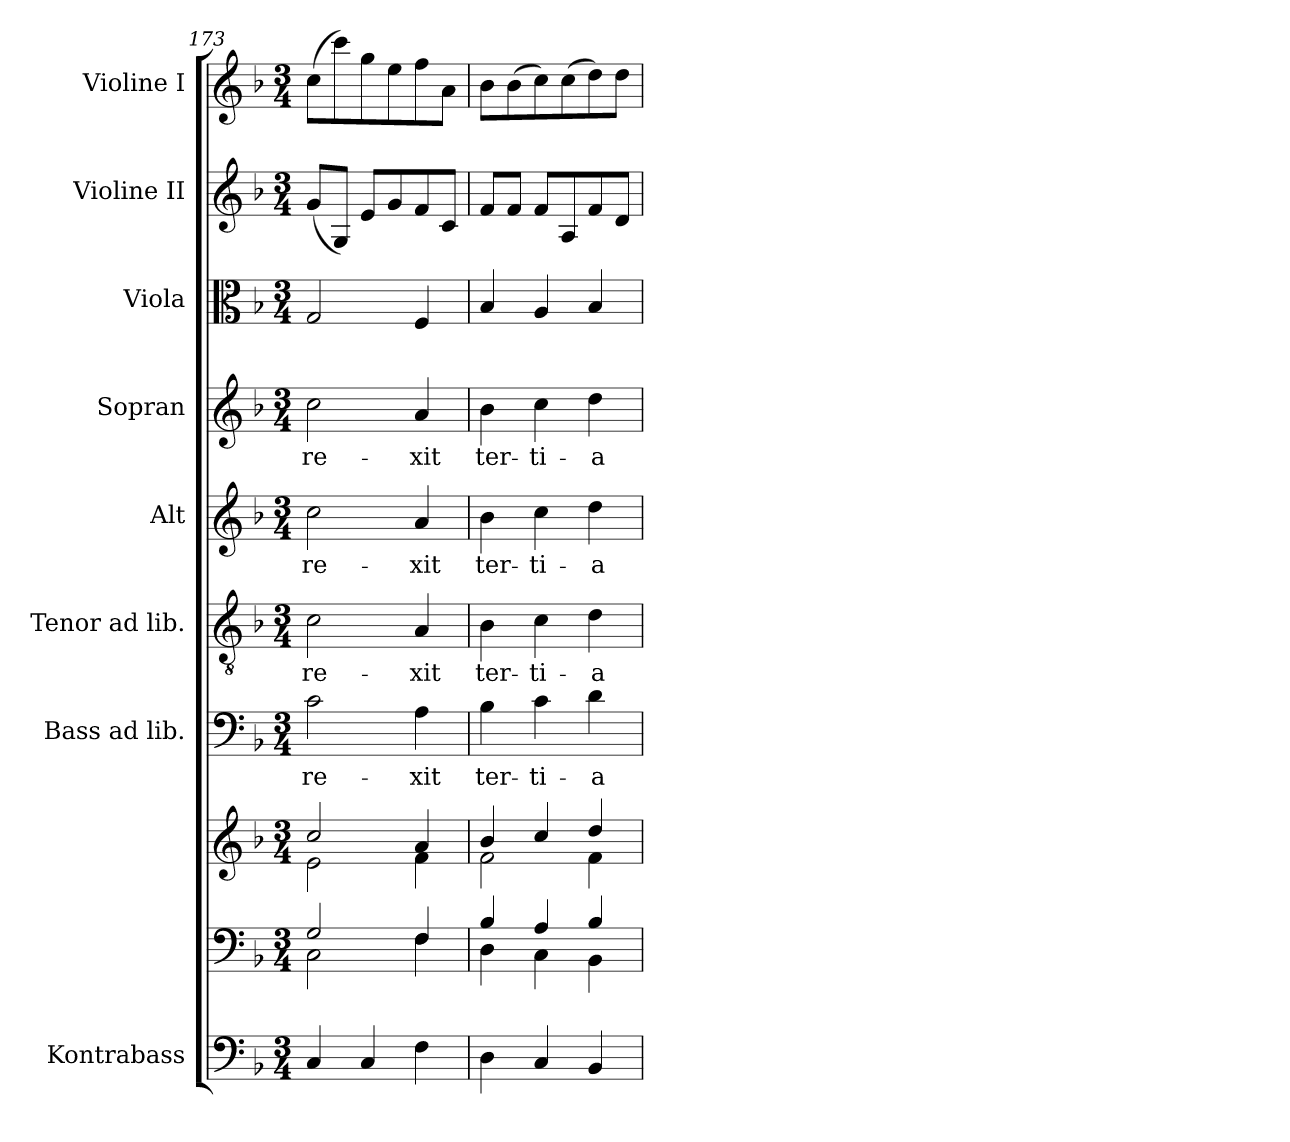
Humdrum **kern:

**kern	**kern	**kern	**kern	**text	**kern	**text	**kern	**text	**kern	**text	**kern	**kern	**kern
*part9	*part8	*part8	*part7	*part7	*part6	*part6	*part5	*part5	*part4	*part4	*part3	*part2	*part1
*staff10	*staff9	*staff8	*staff7	*staff7	*staff6	*staff6	*staff5	*staff5	*staff4	*staff4	*staff3	*staff2	*staff1
*I"Kontrabass	*	*	*I"Bass ad lib.	*	*I"Tenor ad lib.	*	*I"Alt	*	*I"Sopran	*	*I"Viola	*I"Violine II	*I"Violine I
*I'Kb.	*	*	*I'B.	*	*I'T.	*	*I'A.	*	*I'S.	*	*I'Vla.	*I'Vl. II	*I'Vl. I
*clefF4	*clefF4	*clefG2	*clefF4	*	*clefGv2	*	*clefG2	*	*clefG2	*	*clefC3	*clefG2	*clefG2
*ITrd7c12	*	*	*	*	*	*	*	*	*	*	*	*	*
*k[b-]	*k[b-]	*k[b-]	*k[b-]	*	*k[b-]	*	*k[b-]	*	*k[b-]	*	*k[b-]	*k[b-]	*k[b-]
*F:	*F:	*F:	*F:	*	*F:	*	*F:	*	*F:	*	*F:	*F:	*F:
*M3/4	*M3/4	*M3/4	*M3/4	*	*M3/4	*	*M3/4	*	*M3/4	*	*M3/4	*M3/4	*M3/4
=173	=173	=173	=173	=173	=173	=173	=173	=173	=173	=173	=173	=173	=173
*	*^	*^	*	*	*	*	*	*	*	*	*	*	*
!	!	!	!	!	!	!LO:LY:b	!	!LO:LY:b	!	!LO:LY:b	!	!LO:LY:b	!	!	!
4CC/	2G/	2C\	2cc/	2e\	2c\	-re-	2c\	-re-	2cc\	-re-	2cc\	-re-	2G/	(<8g/L	(>8cc\L
.	.	.	.	.	.	.	.	.	.	.	.	.	.	8G/J)	8ccc\)
4CC/	.	.	.	.	.	.	.	.	.	.	.	.	.	8e/L	8gg\
.	.	.	.	.	.	.	.	.	.	.	.	.	.	8g/	8ee\
!	!	!	!	!	!	!LO:LY:b	!	!LO:LY:b	!	!LO:LY:b	!	!LO:LY:b	!	!	!
4FF\	4F/	4F\	4a/	4f\	4A\	-xit	4A/	-xit	4a/	-xit	4a/	-xit	4F/	8f/	8ff\
.	.	.	.	.	.	.	.	.	.	.	.	.	.	8c/J	8a\J
!!LO:PB:g=z
=174	=174	=174	=174	=174	=174	=174	=174	=174	=174	=174	=174	=174	=174	=174	=174
!	!	!	!	!	!	!LO:LY:b	!	!LO:LY:b	!	!LO:LY:b	!	!LO:LY:b	!	!	!
4DD\	4B-/	4D\	4b-/	2f\	4B-\	ter-	4B-\	ter-	4b-\	ter-	4b-\	ter-	4B-/	8f/L	8b-\L
.	.	.	.	.	.	.	.	.	.	.	.	.	.	8f/J	(>8b-\
!	!	!	!	!	!	!LO:LY:b	!	!LO:LY:b	!	!LO:LY:b	!	!LO:LY:b	!	!	!
4CC/	4A/	4C\	4cc/	.	4c\	-ti-	4c\	-ti-	4cc\	-ti-	4cc\	-ti-	4A/	8f/L	8cc\)
.	.	.	.	.	.	.	.	.	.	.	.	.	.	8A/	(>8cc\
!	!	!	!	!	!	!LO:LY:b	!	!LO:LY:b	!	!LO:LY:b	!	!LO:LY:b	!	!	!
4BBB-/	4B-/	4BB-\	4dd/	4f\	4d\	-a	4d\	-a	4dd\	-a	4dd\	-a	4B-/	8f/	8dd\)
.	.	.	.	.	.	.	.	.	.	.	.	.	.	8d/J	8dd\J
*	*v	*v	*	*	*	*	*	*	*	*	*	*	*	*	*
*	*	*v	*v	*	*	*	*	*	*	*	*	*	*	*
=	=	=	=	=	=	=	=	=	=	=	=	=	=
*-	*-	*-	*-	*-	*-	*-	*-	*-	*-	*-	*-	*-	*-
